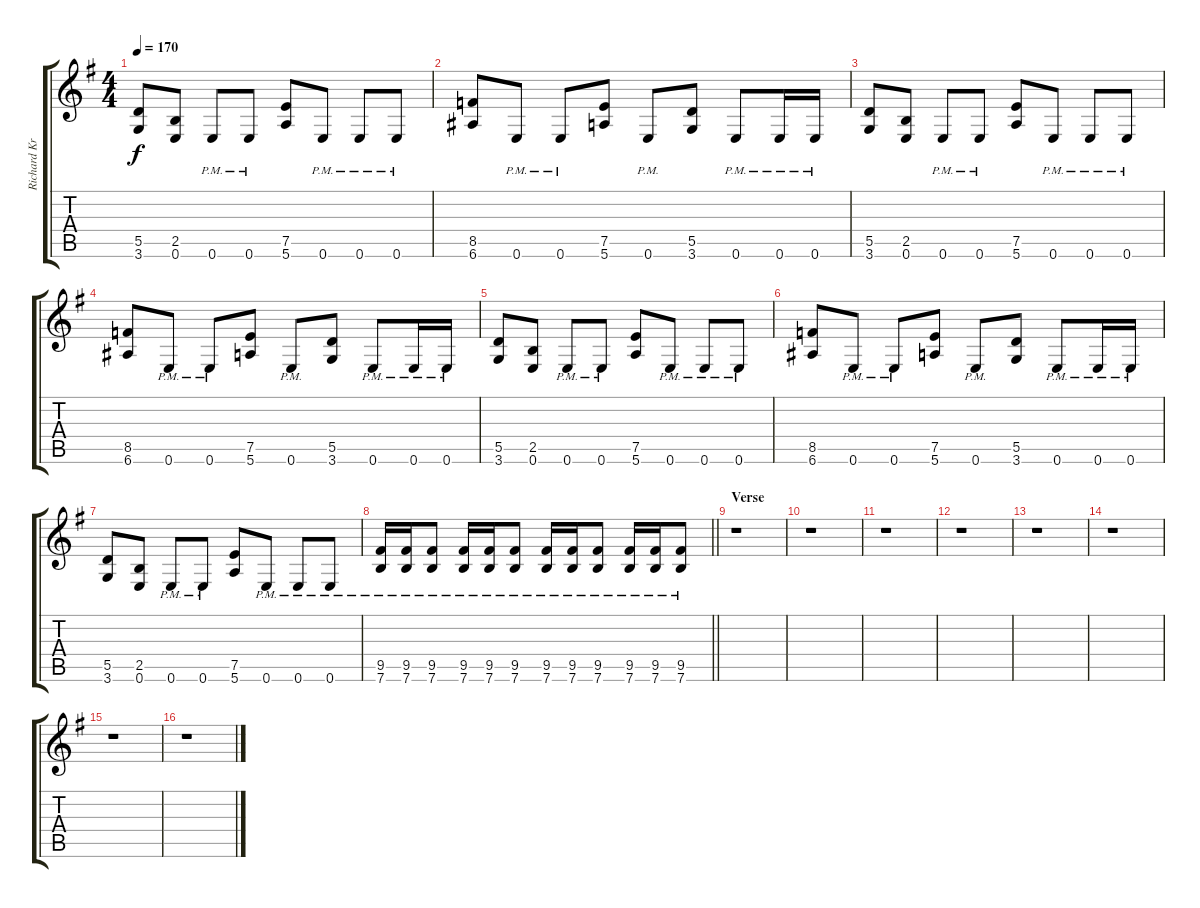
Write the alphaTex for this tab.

\track ("Richard Kruspe - Guitar I" "Richard Kr") {instrument distortionguitar}
\staff {score tabs}
\tuning (E4 B3 G3 D3 A2 E2) {hide}
\ts (4 4)
\tempo 170
\clef g2
\ks g
(5.5 3.6).8{dy f} (2.5 0.6).8 0.6{pm}.8 0.6{pm}.8 (7.5 5.6).8 0.6{pm}.8 0.6{pm}.8 0.6{pm}.8 |
(8.5 6.6).8 0.6{pm}.8 0.6{pm}.8 (7.5 5.6).8 0.6{pm}.8 (5.5 3.6).8 0.6{pm}.8 0.6{pm}.16 0.6{pm}.16 |
(5.5 3.6).8 (2.5 0.6).8 0.6{pm}.8 0.6{pm}.8 (7.5 5.6).8 0.6{pm}.8 0.6{pm}.8 0.6{pm}.8 |
(8.5 6.6).8 0.6{pm}.8 0.6{pm}.8 (7.5 5.6).8 0.6{pm}.8 (5.5 3.6).8 0.6{pm}.8 0.6{pm}.16 0.6{pm}.16 |
(5.5 3.6).8 (2.5 0.6).8 0.6{pm}.8 0.6{pm}.8 (7.5 5.6).8 0.6{pm}.8 0.6{pm}.8 0.6{pm}.8 |
(8.5 6.6).8 0.6{pm}.8 0.6{pm}.8 (7.5 5.6).8 0.6{pm}.8 (5.5 3.6).8 0.6{pm}.8 0.6{pm}.16 0.6{pm}.16 |
(5.5 3.6).8 (2.5 0.6).8 0.6{pm}.8 0.6{pm}.8 (7.5 5.6).8 0.6{pm}.8 0.6{pm}.8 0.6{pm}.8 |
\barLineRight lightlight
(9.5{pm} 7.6{pm}).16 (9.5{pm} 7.6{pm}).16 (9.5{pm} 7.6{pm}).8 (9.5{pm} 7.6{pm}).16 (9.5{pm} 7.6{pm}).16 (9.5{pm} 7.6{pm}).8 (9.5{pm} 7.6{pm}).16 (9.5{pm} 7.6{pm}).16 (9.5{pm} 7.6{pm}).8 (9.5{pm} 7.6{pm}).16 (9.5{pm} 7.6{pm}).16 (9.5{pm} 7.6{pm}).8 |
\section ("" "Verse ")
r.1 |
r.1 |
r.1 |
r.1 |
r.1 |
r.1 |
r.1 |
r.1
